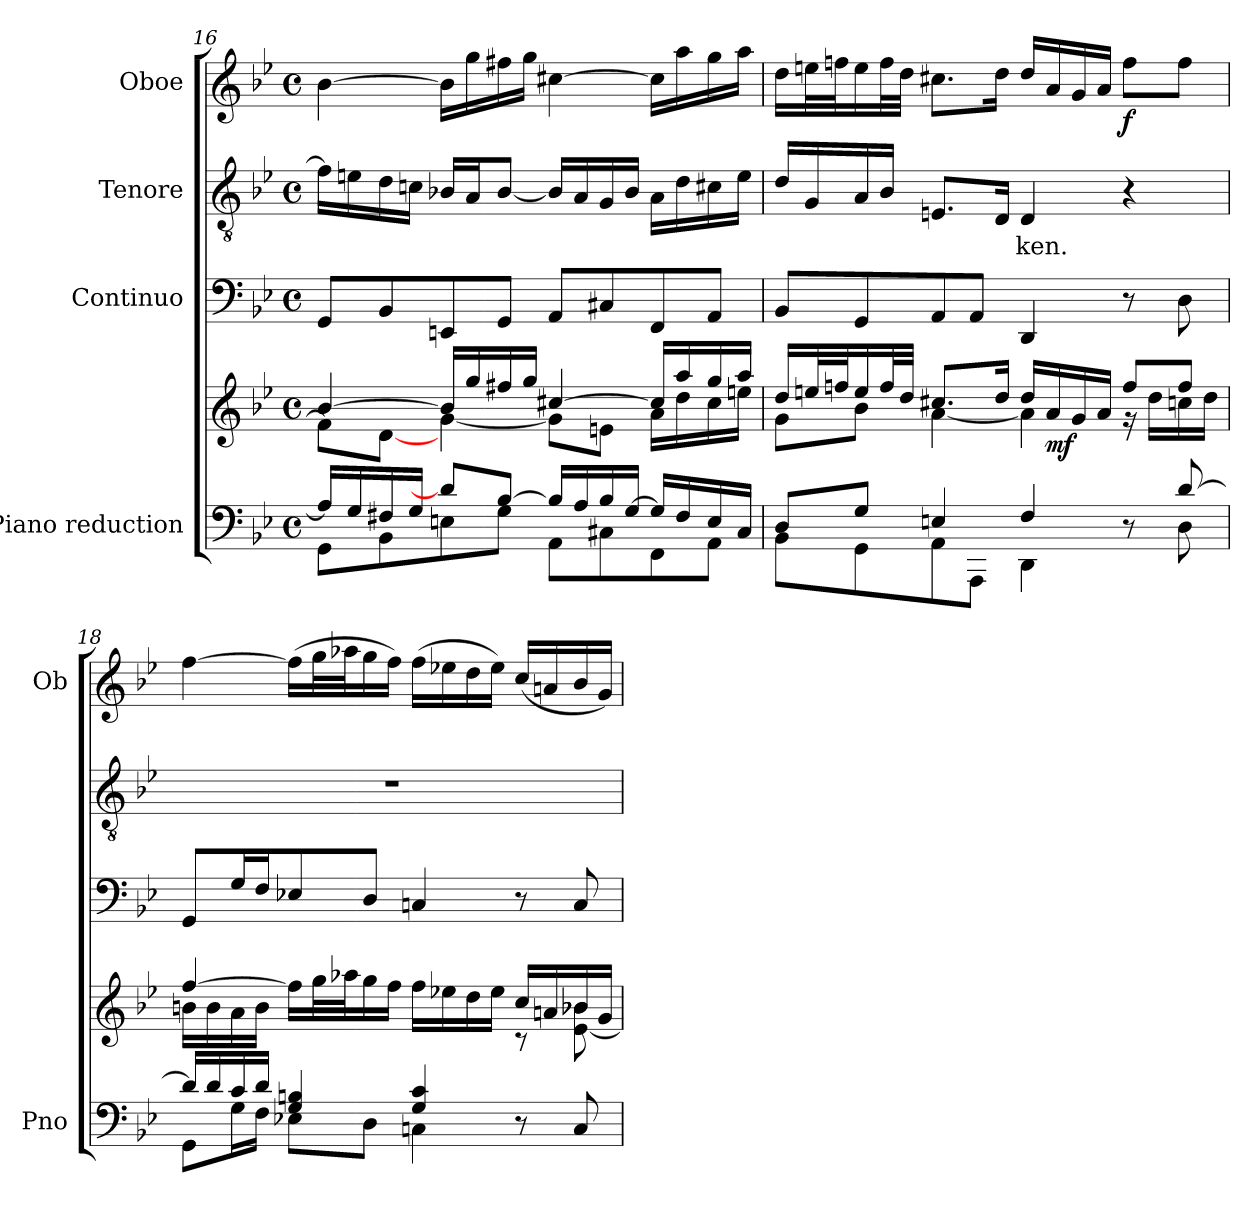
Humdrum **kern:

**kern	**kern	**dynam	**kern	**kern	**text	**kern	**dynam
*part4	*part4	*part4	*part3	*part2	*part2	*part1	*part1
*staff5	*staff4	*staff4/5	*staff3	*staff2	*staff2	*staff1	*staff1
*I"Piano reduction	*	*	*I"Continuo	*I"Tenore	*	*I"Oboe	*
*I'Pno	*	*	*	*	*	*I'Ob	*
*clefF4	*clefG2	*	*clefF4	*clefGv2	*	*clefG2	*
*k[b-e-]	*k[b-e-]	*	*k[b-e-]	*k[b-e-]	*	*k[b-e-]	*
*M4/4	*M4/4	*	*M4/4	*M4/4	*	*M4/4	*
*met(c)	*met(c)	*	*met(c)	*met(c)	*	*met(c)	*
=16	=16	=16	=16	=16	=16	=16	=16
*^	*^	*	*	*	*	*	*
16A/LL]	8GG\L	[4b-/	8f\L]	.	8GG/L	16f\LL]	.	[4b-\	.
16G/	.	.	.	.	.	16en\	.	.	.
16F#X/	8BB-\	.	[>8d\J	.	8BB-/	16d\	.	.	.
16G/JJ	.	.	.	.	.	16cn\JJ	.	.	.
8d/L]	8En\	16b-/LL]	[4g\	.	8EEn/	16B-X/LL	.	16b-\LL]	.
.	.	16gg/	.	.	.	16A/J	.	16gg\	.
[8B-/J	8G\J	16ff#X/	.	.	8GG/J	[8B-/J	.	16ff#X\	.
.	.	16gg/JJ	.	.	.	.	.	16gg\JJ	.
16B-/LL]	8AA\L	[4cc#X/	8g\L]	.	8AA/L	16B-/LL]	.	[4cc#X\	.
16A/	.	.	.	.	.	16A/	.	.	.
16B-/	8C#X\	.	8en\J	.	8C#X/	16G/	.	.	.
[16G/JJ	.	.	.	.	.	16B-/JJ	.	.	.
16G/LL]	8FF\	16cc#/LL]	16a\LL	.	8FF/	16A\LL	.	16cc#\LL]	.
16F#/	.	16aa/	16dd\	.	.	16d\	.	16aa\	.
16E/	8AA\J	16gg/	16cc#\	.	8AA/J	16c#X\	.	16gg\	.
16C#/JJ	.	16aa/JJ	16een\JJ	.	.	16e\JJ	.	16aa\JJ	.
=17	=17	=17	=17	=17	=17	=17	=17	=17	=17
8D/L	8BB-\L	16dd/LL	8g\L	.	8BB-/L	16d/LL	.	16dd\LL	.
.	.	32een/L	.	.	.	16G/	.	32een\L	.
.	.	32ffn/J	.	.	.	.	.	32ffn\J	.
8G/J	8GG\	16ee/	8b-\J	.	8GG/	16A/	.	16ee\	.
.	.	32ff/L	.	.	.	16B-/JJ	.	32ff\L	.
.	.	32dd/JJJ	.	.	.	.	.	32dd\JJJ	.
4En/	8AA\	8.cc#X/L	[4a\	.	8AA/	8.En/L	.	8.cc#X\L	.
.	8AAA\J	.	.	.	8AA/J	.	.	.	.
.	.	16dd/Jk	.	.	.	16D/Jk	.	16dd\Jk	.
!	!	!	!	!	!	!	!LO:LY:b	!	!
4F/	4DD\	16dd/LL	4a\]	.	4DD/	4D/	-ken.	16dd/LL	.
!	!	!	!	!LO:DY:b	!	!	!	!	!
.	.	16a/	.	mf	.	.	.	16a/	.
.	.	16g/	.	.	.	.	.	16g/	.
.	.	16a/JJ	.	.	.	.	.	16a/JJ	.
!	!	!	!	!	!	!	!	!	!LO:DY:b
8r	8ryy	8ff/L	16r	.	8r	4r	.	8ff\L	f
.	.	.	16dd\LL	.	.	.	.	.	.
[8d/	8D\	8ff/J	16ccn\	.	8D\	.	.	8ff\J	.
.	.	.	16dd\JJ	.	.	.	.	.	.
!!LO:LB:g=z
=18	=18	=18	=18	=18	=18	=18	=18	=18	=18
16d/LL]	8GG\L	[4ff/	16bn\LL	.	8GG/L	1r	.	[4ff\	.
16d/	.	.	16b\	.	.	.	.	.	.
16c/	16G\L	.	16a\	.	16G/L	.	.	.	.
16d/JJ	16F\JJ	.	16b\JJ	.	16F/J	.	.	.	.
4G/ 4Bn/	8E-X\L	16ff\LL]	4ryy	.	8E-X/	.	.	(16ff\LL]	.
.	.	32gg\L	.	.	.	.	.	32gg\L	.
.	.	32aa-X\J	.	.	.	.	.	32aa-X\J	.
.	8D\J	16gg\	.	.	8D/J	.	.	16gg\	.
.	.	16ff\JJ	.	.	.	.	.	16ff\JJ)	.
4G/ 4c/	4Cn\	16ff\LL	4ryy	.	4Cn/	.	.	(16ff\LL	.
.	.	16ee-X\	.	.	.	.	.	16ee-X\	.
.	.	16dd\	.	.	.	.	.	16dd\	.
.	.	16ee-\JJ	.	.	.	.	.	16ee-\JJ)	.
8r	8ryy	16cc/LL	8r	.	8r	.	.	(16cc/LL	.
.	.	16an/	.	.	.	.	.	16an/	.
8C/	8ryy	16b-X/	[8e-\ 8b-\	.	8C/	.	.	16b-/	.
.	.	16g/JJ	.	.	.	.	.	16g/JJ)	.
*v	*v	*	*	*	*	*	*	*	*
*	*v	*v	*	*	*	*	*	*
=	=	=	=	=	=	=	=
*-	*-	*-	*-	*-	*-	*-	*-
